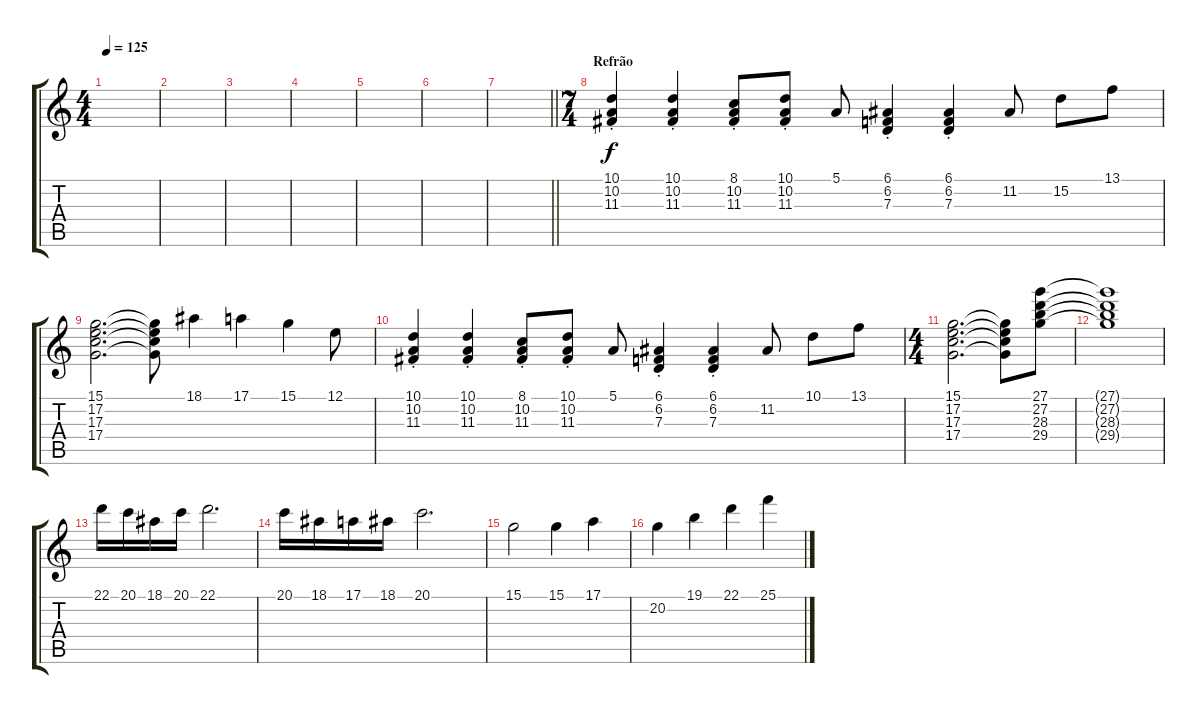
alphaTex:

\track "" {instrument stringensemble1}
\staff {score tabs}
\tuning (E4 B3 G3 D3 A2 E2) {hide}
\ts (4 4)
\tempo 125
\clef g2
\ks c
|
|
|
|
|
|
\barLineRight lightlight
|
\ts (7 4)
\section ("" "Refrão")
(10.1{st} 10.2{st} 11.3{st}).4{volume 13} (10.1{st} 10.2{st} 11.3{st}).4 (8.1{st} 10.2{st} 11.3{st}).8 (10.1{st} 10.2{st} 11.3{st}).8 5.1.8 (6.1{st} 6.2{st} 7.3{st}).4 (6.1{st} 6.2{st} 7.3{st}).4 11.2.8 15.2.8 13.1.8 |
(15.1 17.2 17.3 17.4).2{d} (15.1{t} 17.2{t} 17.3{t} 17.4{t}).8 18.1.4 17.1.4 15.1.4 12.1.8 |
(10.1{st} 10.2{st} 11.3{st}).4 (10.1{st} 10.2{st} 11.3{st}).4 (8.1{st} 10.2{st} 11.3{st}).8 (10.1{st} 10.2{st} 11.3{st}).8 5.1.8 (6.1{st} 6.2{st} 7.3{st}).4 (6.1{st} 6.2{st} 7.3{st}).4 11.2.8 10.1.8 13.1.8 |
\ts (4 4)
(15.1 17.2 17.3 17.4).2{d} (15.1{t} 17.2{t} 17.3{t} 17.4{t}).8 (27.1 27.2 28.3 29.4).8 |
(27.1{t} 27.2{t} 28.3{t} 29.4{t}).1 |
22.1.16 20.1.16 18.1.16 20.1.16 22.1.2{d} |
20.1.16 18.1.16 17.1.16 18.1.16 20.1.2{d} |
15.1.2 15.1.4 17.1.4 |
20.2.4 19.1.4 22.1.4 25.1.4
